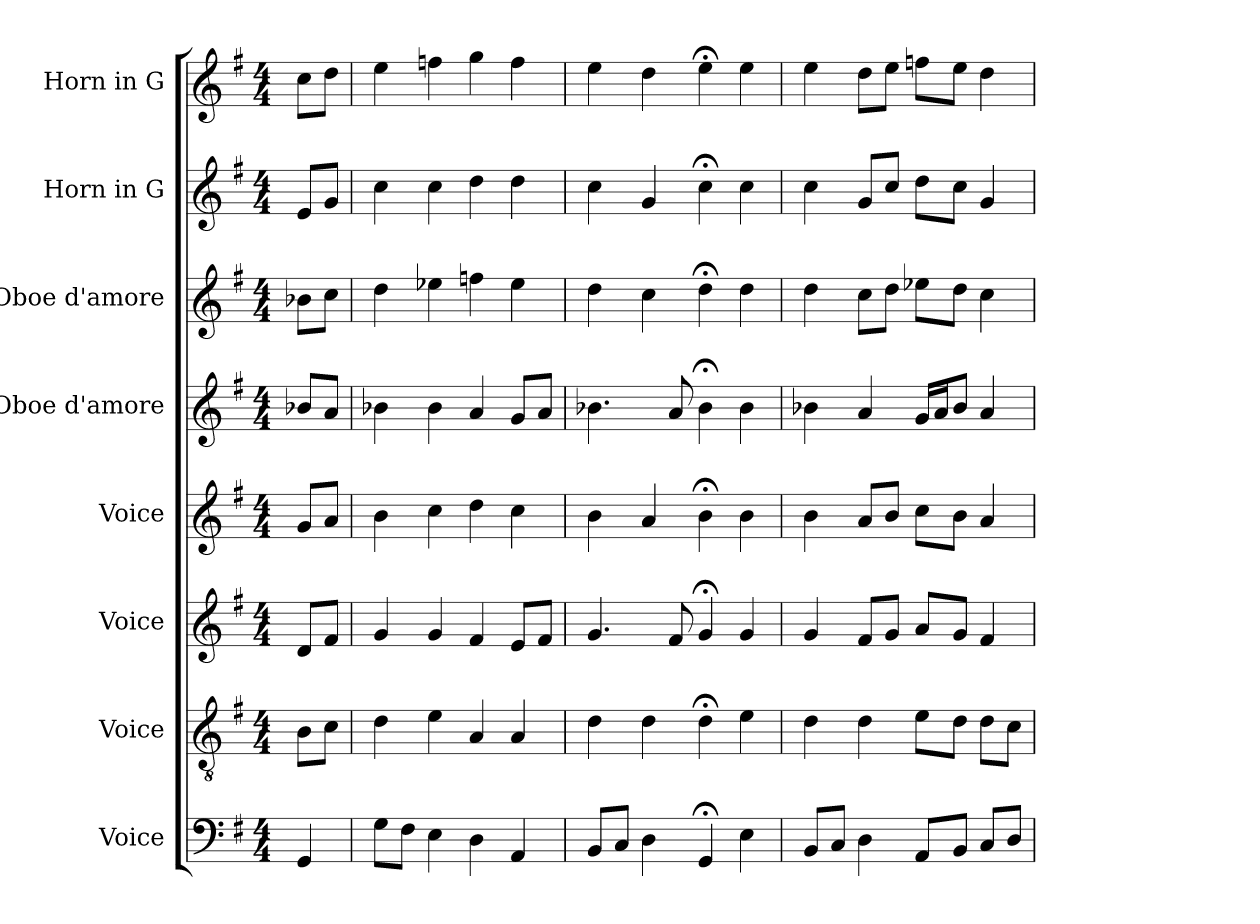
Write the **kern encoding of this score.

**kern	**kern	**kern	**kern	**kern	**kern	**kern	**kern
*part8	*part7	*part6	*part5	*part4	*part3	*part2	*part1
*staff8	*staff7	*staff6	*staff5	*staff4	*staff3	*staff2	*staff1
*I"Voice	*I"Voice	*I"Voice	*I"Voice	*I"Oboe d'amore	*I"Oboe d'amore	*I"Horn in G	*I"Horn in G
*I'V	*I'V	*I'V	*I'V	*I'Ob. d'a.	*I'Ob. d'a.	*	*
*clefF4	*clefGv2	*clefG2	*clefG2	*clefG2	*clefG2	*clefG2	*clefG2
*	*	*	*	*ITrd2c3	*ITrd2c3	*ITrd3c5	*ITrd3c5
*k[f#]	*k[f#]	*k[f#]	*k[f#]	*k[f#c#g#d#]	*k[f#c#g#d#]	*k[f#c#]	*k[f#c#]
*M4/4	*M4/4	*M4/4	*M4/4	*M4/4	*M4/4	*M4/4	*M4/4
=	=	=	=	=	=	=	=
4GG	8BL	8dL	8gL	8gnL	8gnL	8BL	8gL
.	8cJ	8f#J	8aJ	8f#J	8aJ	8dJ	8aJ
=2	=2	=2	=2	=2	=2	=2	=2
8GL	4d	4g	4b	4gn	4b	4g	4b
8F#J	.	.	.	.	.	.	.
4E	4e	4g	4cc	4g	4ccn	4g	4ccn
4D	4A	4f#	4dd	4f#	4ddn	4a	4dd
4AA	4A	8eL	4cc	8eL	4cc	4a	4cc
.	.	8f#J	.	8f#J	.	.	.
=3	=3	=3	=3	=3	=3	=3	=3
8BBL	4d	4.g	4b	4.gn	4b	4g	4b
8CJ	.	.	.	.	.	.	.
4D	4d	.	4a	.	4a	4d	4a
.	.	8f#	.	8f#	.	.	.
4GG;<	4d;<	4g;<	4b;<	4g;<	4b;<	4g;<	4b;<
4E	4e	4g	4b	4g	4b	4g	4b
=4	=4	=4	=4	=4	=4	=4	=4
8BBL	4d	4g	4b	4gn	4b	4g	4b
8CJ	.	.	.	.	.	.	.
4D	4d	8f#L	8aL	4f#	8aL	8dL	8aL
.	.	8gJ	8bJ	.	8bJ	8gJ	8bJ
8AAL	8eL	8aL	8ccL	16eLL	8ccnL	8aL	8ccnL
.	.	.	.	16f#J	.	.	.
8BBJ	8dJ	8gJ	8bJ	8gJ	8bJ	8gJ	8bJ
8CL	8dL	4f#	4a	4f#	4a	4d	4a
8DJ	8cJ	.	.	.	.	.	.
=	=	=	=	=	=	=	=
*-	*-	*-	*-	*-	*-	*-	*-
